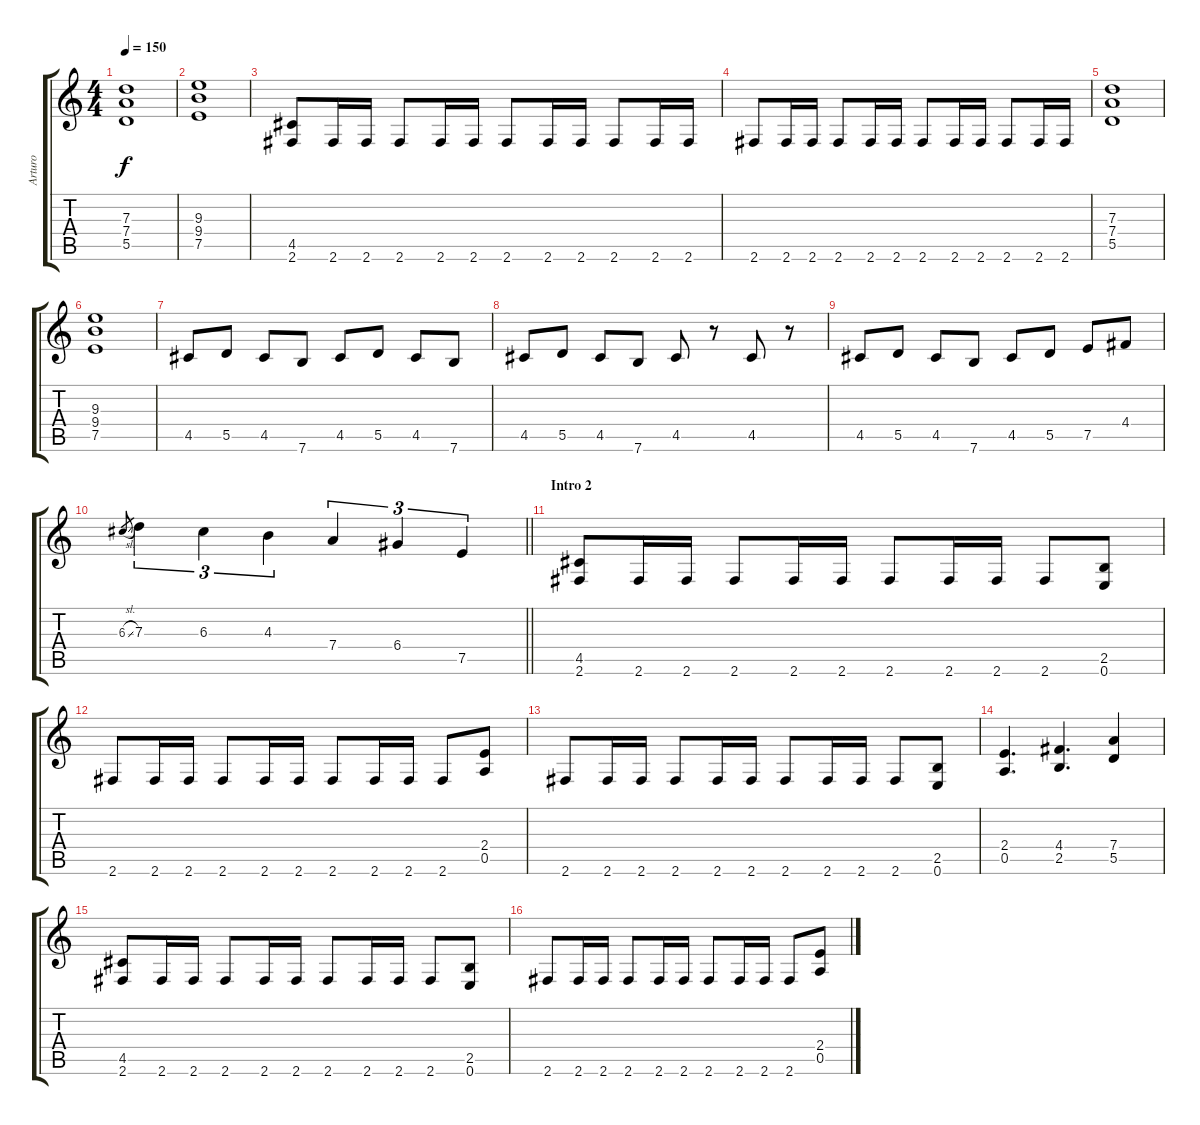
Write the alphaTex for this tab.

\track ("Arturo" "Arturo") {instrument overdrivenguitar}
\staff {score tabs}
\tuning (E4 B3 G3 D3 A2 E2) {hide}
\ts (4 4)
\tempo 150
\clef g2
\ks c
(7.3 7.4 5.5).1{dy f} |
(9.3 9.4 7.5).1 |
(4.5 2.6).8 2.6.16 2.6.16 2.6.8 2.6.16 2.6.16 2.6.8 2.6.16 2.6.16 2.6.8 2.6.16 2.6.16 |
2.6.8 2.6.16 2.6.16 2.6.8 2.6.16 2.6.16 2.6.8 2.6.16 2.6.16 2.6.8 2.6.16 2.6.16 |
(7.3 7.4 5.5).1 |
(9.3 9.4 7.5).1 |
4.5.8 5.5.8 4.5.8 7.6.8 4.5.8 5.5.8 4.5.8 7.6.8 |
4.5.8 5.5.8 4.5.8 7.6.8 4.5.8 r.8 4.5.8 r.8 |
4.5.8 5.5.8 4.5.8 7.6.8 4.5.8 5.5.8 7.5.8 4.4.8 |
\barLineRight lightlight
6.3{sl}.8{gr} 7.3.4{tu (3 2)} 6.3.4{tu (3 2)} 4.3.4{tu (3 2)} 7.4.4{tu (3 2)} 6.4.4{tu (3 2)} 7.5.4{tu (3 2)} |
\section ("" "Intro 2")
(4.5 2.6).8 2.6.16 2.6.16 2.6.8 2.6.16 2.6.16 2.6.8 2.6.16 2.6.16 2.6.8 (2.5 0.6).8 |
2.6.8 2.6.16 2.6.16 2.6.8 2.6.16 2.6.16 2.6.8 2.6.16 2.6.16 2.6.8 (2.4 0.5).8 |
2.6.8 2.6.16 2.6.16 2.6.8 2.6.16 2.6.16 2.6.8 2.6.16 2.6.16 2.6.8 (2.5 0.6).8 |
(2.4 0.5).4{d} (4.4 2.5).4{d} (7.4 5.5).4 |
(4.5 2.6).8 2.6.16 2.6.16 2.6.8 2.6.16 2.6.16 2.6.8 2.6.16 2.6.16 2.6.8 (2.5 0.6).8 |
2.6.8 2.6.16 2.6.16 2.6.8 2.6.16 2.6.16 2.6.8 2.6.16 2.6.16 2.6.8 (2.4 0.5).8
